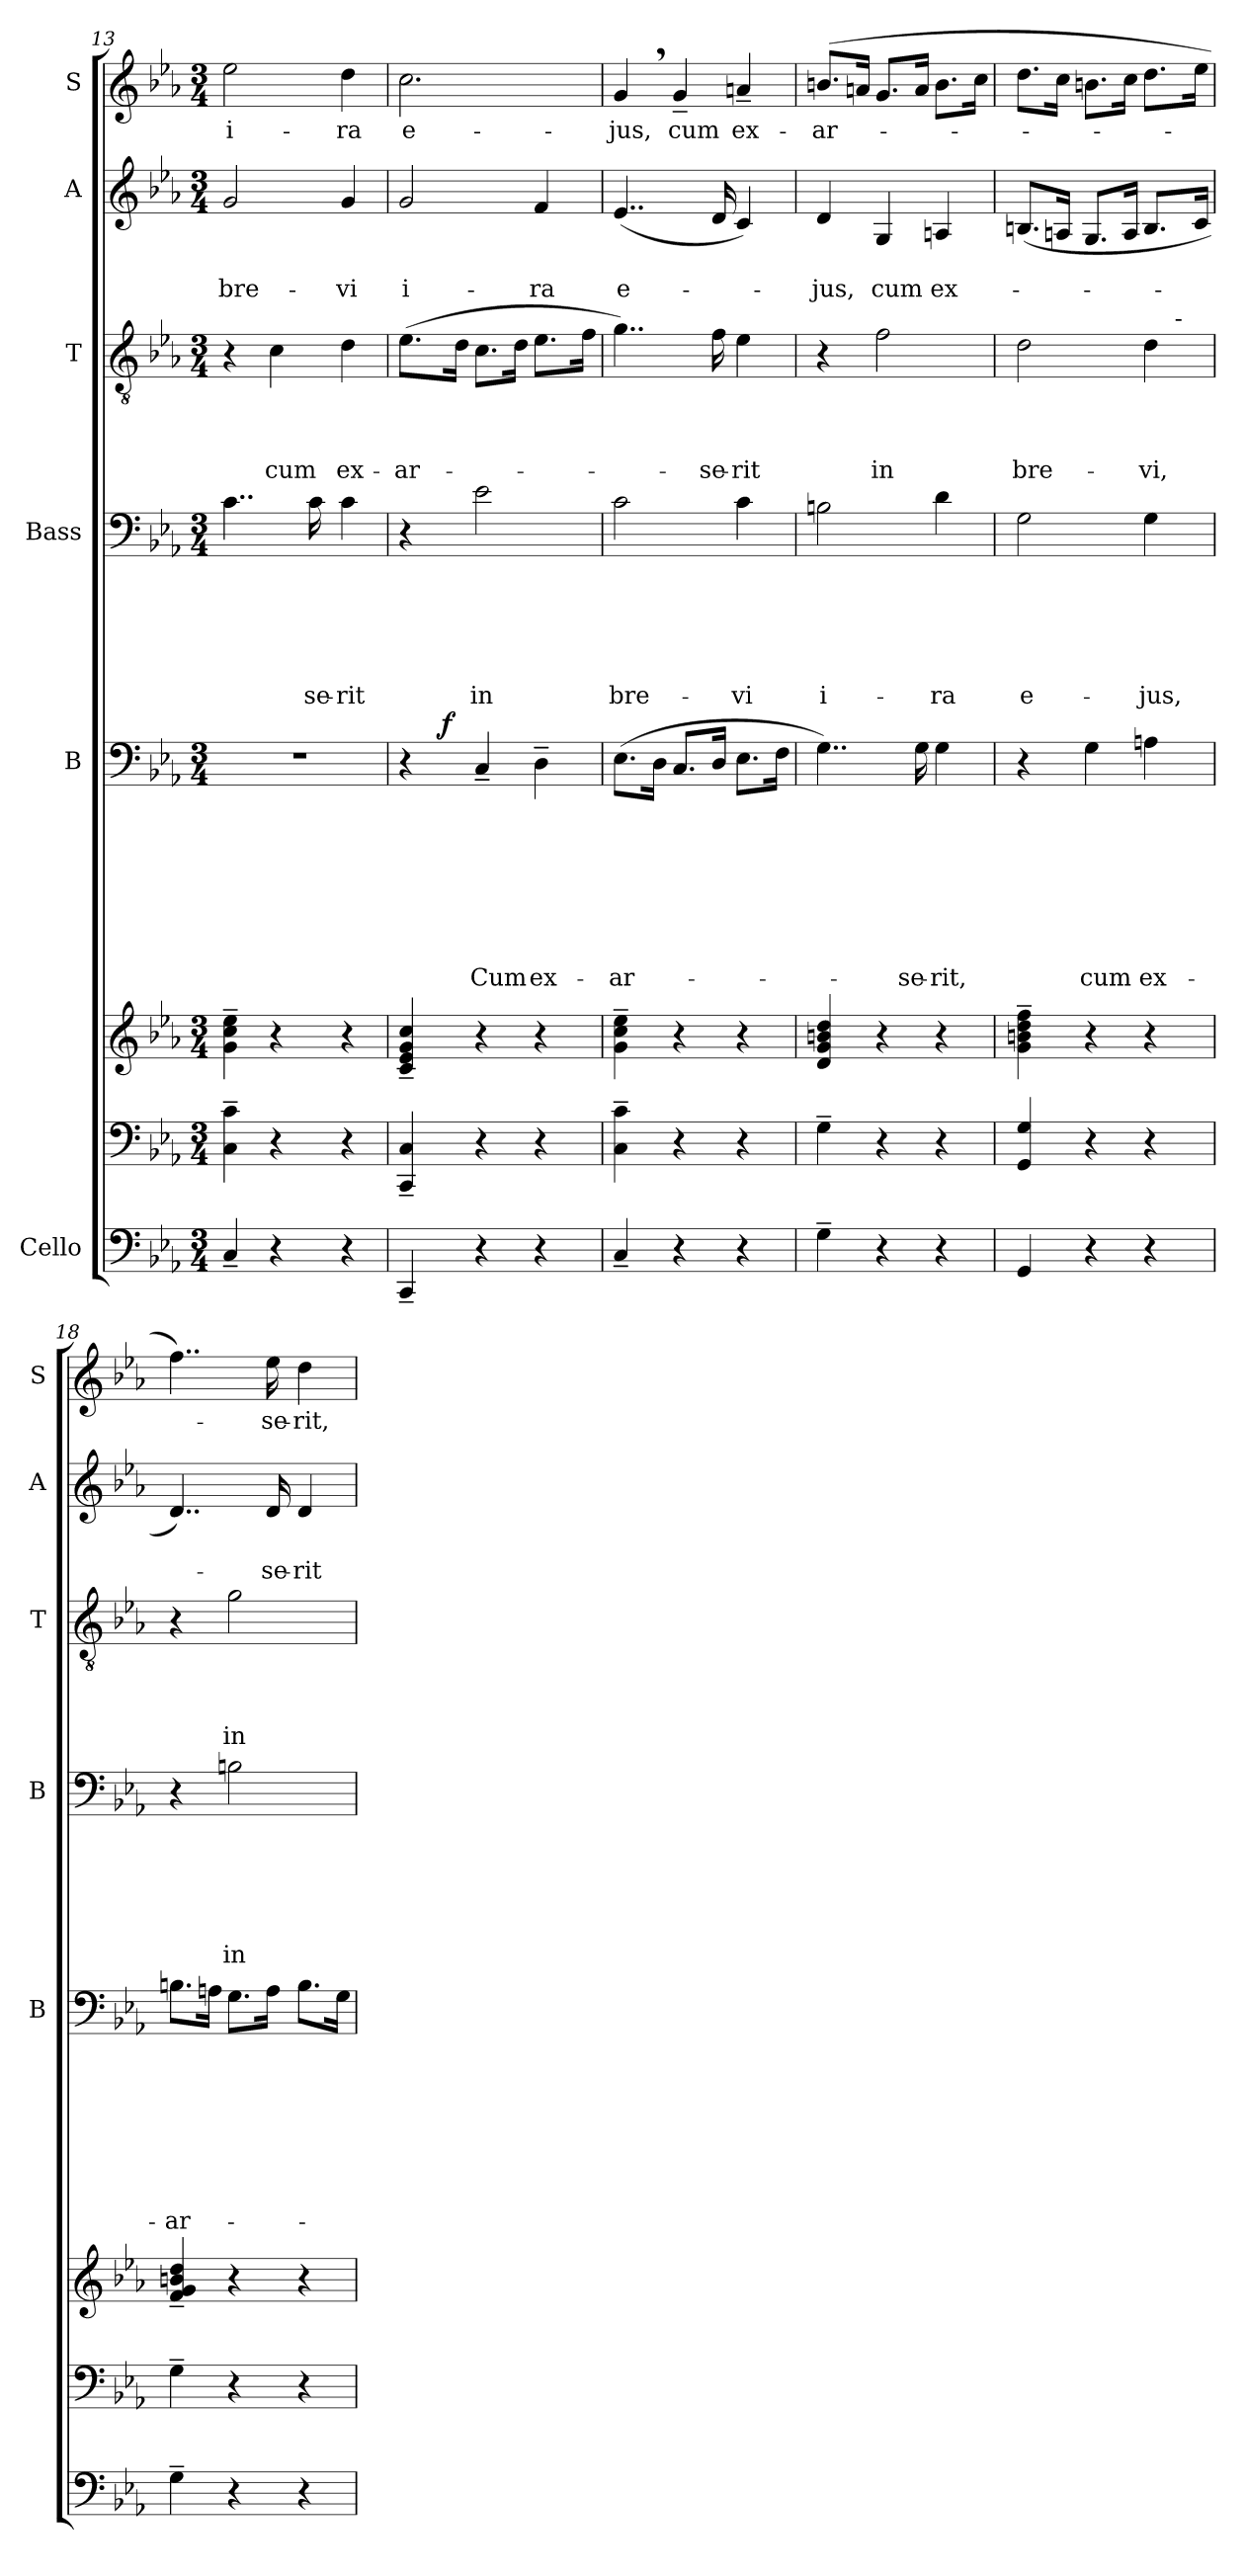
**kern	**kern	**kern	**kern	**text	**text	**text	**text	**text	**text	**text	**text	**dynam	**kern	**text	**text	**text	**text	**text	**text	**kern	**text	**text	**text	**text	**kern	**text	**text	**kern	**text
*part8	*part7	*part6	*part5	*part5	*part5	*part5	*part5	*part5	*part5	*part5	*part5	*part5	*part4	*part4	*part4	*part4	*part4	*part4	*part4	*part3	*part3	*part3	*part3	*part3	*part2	*part2	*part2	*part1	*part1
*staff8	*staff7	*staff6	*staff5	*staff5	*staff5	*staff5	*staff5	*staff5	*staff5	*staff5	*staff5	*staff5	*staff4	*staff4	*staff4	*staff4	*staff4	*staff4	*staff4	*staff3	*staff3	*staff3	*staff3	*staff3	*staff2	*staff2	*staff2	*staff1	*staff1
*I"Cello	*	*	*I"B	*	*	*	*	*	*	*	*	*	*I"Bass	*	*	*	*	*	*	*I"T	*	*	*	*	*I"A	*	*	*I"S	*
*	*	*	*I'B	*	*	*	*	*	*	*	*	*	*I'B	*	*	*	*	*	*	*I'T	*	*	*	*	*I'A	*	*	*I'S	*
*clefF4	*clefF4	*clefG2	*clefF4	*	*	*	*	*	*	*	*	*	*clefF4	*	*	*	*	*	*	*clefGv2	*	*	*	*	*clefG2	*	*	*clefG2	*
*k[b-e-a-]	*k[b-e-a-]	*k[b-e-a-]	*k[b-e-a-]	*	*	*	*	*	*	*	*	*	*k[b-e-a-]	*	*	*	*	*	*	*k[b-e-a-]	*	*	*	*	*k[b-e-a-]	*	*	*k[b-e-a-]	*
*E-:	*E-:	*E-:	*E-:	*	*	*	*	*	*	*	*	*	*E-:	*	*	*	*	*	*	*E-:	*	*	*	*	*E-:	*	*	*E-:	*
*M3/4	*M3/4	*M3/4	*M3/4	*	*	*	*	*	*	*	*	*	*M3/4	*	*	*	*	*	*	*M3/4	*	*	*	*	*M3/4	*	*	*M3/4	*
=13	=13	=13	=13	=13	=13	=13	=13	=13	=13	=13	=13	=13	=13	=13	=13	=13	=13	=13	=13	=13	=13	=13	=13	=13	=13	=13	=13	=13	=13
!	!	!	!LO:N:vis=1	!	!	!	!	!	!	!	!	!	!	!	!	!	!	!	!	!	!	!	!	!	!	!	!LO:LY:b	!	!LO:LY:b
4C~</	4C\~> 4c\~>	4g\~> 4cc\~> 4ee-\~>	2.r	.	.	.	.	.	.	.	.	.	4..c\	.	.	.	.	.	.	4r	.	.	.	.	2g/	.	bre-	2ee-\	i-
!	!	!	!	!	!	!	!	!	!	!	!	!	!	!	!	!	!	!	!	!	!	!	!	!LO:LY:b	!	!	!	!	!
4r	4r	4r	.	.	.	.	.	.	.	.	.	.	.	.	.	.	.	.	.	4c\	.	.	.	cum	.	.	.	.	.
!	!	!	!	!	!	!	!	!	!	!	!	!	!	!	!	!	!	!	!LO:LY:b	!	!	!	!	!	!	!	!	!	!
.	.	.	.	.	.	.	.	.	.	.	.	.	16c\	.	.	.	.	.	-se-	.	.	.	.	.	.	.	.	.	.
!	!	!	!	!	!	!	!	!	!	!	!	!	!	!	!	!	!	!	!LO:LY:b:rj	!	!	!	!	!LO:LY:b	!	!	!LO:LY:b	!	!LO:LY:b
4r	4r	4r	.	.	.	.	.	.	.	.	.	.	4c\	.	.	.	.	.	-rit	4d\	.	.	.	ex-	4g/	.	-vi	4dd\	-ra
=14	=14	=14	=14	=14	=14	=14	=14	=14	=14	=14	=14	=14	=14	=14	=14	=14	=14	=14	=14	=14	=14	=14	=14	=14	=14	=14	=14	=14	=14
!	!	!	!	!	!	!	!	!	!	!	!	!	!	!	!	!	!	!	!	!	!	!	!	!LO:LY:b	!	!	!LO:LY:b	!	!LO:LY:b
*	*	*	*^	*	*	*	*	*	*	*	*	*	*	*	*	*	*	*	*	*	*	*	*	*	*	*	*	*	*
4CC~</	4CC/~< 4C/~<	4c/~< 4e-/~< 4g/~< 4cc/~<	4r	8ryy	.	.	.	.	.	.	.	.	.	4r	.	.	.	.	.	.	(>8.e-\L	.	.	.	-ar-	2g/	.	i-	2.cc\	e-
.	.	.	.	32ryy	.	.	.	.	.	.	.	.	.	.	.	.	.	.	.	.	.	.	.	.	.	.	.	.	.	.
!	!	!	!	!	!	!	!	!	!	!	!	!	!LO:DY:a	!	!	!	!	!	!	!	!	!	!	!	!	!	!	!	!	!
.	.	.	.	2ryy	.	.	.	.	.	.	.	.	f	.	.	.	.	.	.	.	.	.	.	.	.	.	.	.	.	.
.	.	.	.	.	.	.	.	.	.	.	.	.	.	.	.	.	.	.	.	.	16d\Jk	.	.	.	.	.	.	.	.	.
!	!	!	!	!	!	!	!	!	!	!	!	!LO:LY:b	!	!	!	!	!	!	!	!LO:LY:b	!	!	!	!	!	!	!	!	!	!
4r	4r	4r	4C~</	.	.	.	.	.	.	.	.	Cum	.	2e-\	.	.	.	.	.	in	8.c\L	.	.	.	.	.	.	.	.	.
.	.	.	.	.	.	.	.	.	.	.	.	.	.	.	.	.	.	.	.	.	16d\Jk	.	.	.	.	.	.	.	.	.
!	!	!	!	!	!	!	!	!	!	!	!	!LO:LY:b	!	!	!	!	!	!	!	!	!	!	!	!	!	!	!	!LO:LY:b	!	!
4r	4r	4r	4D~>\	.	.	.	.	.	.	.	.	ex-	.	.	.	.	.	.	.	.	8.e-\L	.	.	.	.	4f/	.	-ra	.	.
.	.	.	.	16.ryy	.	.	.	.	.	.	.	.	.	.	.	.	.	.	.	.	.	.	.	.	.	.	.	.	.	.
.	.	.	.	.	.	.	.	.	.	.	.	.	.	.	.	.	.	.	.	.	16f\Jk	.	.	.	.	.	.	.	.	.
=15	=15	=15	=15	=15	=15	=15	=15	=15	=15	=15	=15	=15	=15	=15	=15	=15	=15	=15	=15	=15	=15	=15	=15	=15	=15	=15	=15	=15	=15	=15
!	!	!	!	!	!	!	!	!	!	!	!	!LO:LY:b	!	!	!	!	!	!	!	!LO:LY:b	!	!	!	!	!	!	!	!LO:LY:b	!	!LO:LY:b
*	*	*	*v	*v	*	*	*	*	*	*	*	*	*	*	*	*	*	*	*	*	*	*	*	*	*	*	*	*	*	*
4C~</	4C\~> 4c\~>	4g\~> 4cc\~> 4ee-\~>	(>8.E-\L	.	.	.	.	.	.	.	-ar-	.	2c\	.	.	.	.	.	bre-	4..g\)	.	.	.	.	(<4..e-/	.	e-	4g,>/	-jus,
.	.	.	16D\Jk	.	.	.	.	.	.	.	.	.	.	.	.	.	.	.	.	.	.	.	.	.	.	.	.	.	.
!	!	!	!	!	!	!	!	!	!	!	!	!	!	!	!	!	!	!	!	!	!	!	!	!	!	!	!	!	!LO:LY:b
4r	4r	4r	8.C/L	.	.	.	.	.	.	.	.	.	.	.	.	.	.	.	.	.	.	.	.	.	.	.	.	4g~</	cum
!	!	!	!	!	!	!	!	!	!	!	!	!	!	!	!	!	!	!	!	!	!	!	!	!LO:LY:b	!	!	!	!	!
.	.	.	16D/Jk	.	.	.	.	.	.	.	.	.	.	.	.	.	.	.	.	16f\	.	.	.	-se-	16d/	.	.	.	.
!	!	!	!	!	!	!	!	!	!	!	!	!	!	!	!	!	!	!	!LO:LY:b	!	!	!	!	!LO:LY:b	!	!	!	!	!LO:LY:b
4r	4r	4r	8.E-\L	.	.	.	.	.	.	.	.	.	4c\	.	.	.	.	.	-vi	4e-\	.	.	.	-rit	4c/)	.	.	4an~</	ex-
.	.	.	16F\Jk	.	.	.	.	.	.	.	.	.	.	.	.	.	.	.	.	.	.	.	.	.	.	.	.	.	.
=16	=16	=16	=16	=16	=16	=16	=16	=16	=16	=16	=16	=16	=16	=16	=16	=16	=16	=16	=16	=16	=16	=16	=16	=16	=16	=16	=16	=16	=16
!	!	!	!	!	!	!	!	!	!	!	!	!	!	!	!	!	!	!	!LO:LY:b	!	!	!	!	!	!	!	!LO:LY:b	!	!LO:LY:b
4G~>\	4G~>\	4d/ 4g/ 4bn/ 4dd/	4..G\)	.	.	.	.	.	.	.	.	.	2Bn\	.	.	.	.	.	i-	4r	.	.	.	.	4d/	.	-jus,	(>8.bn/L	-ar-
.	.	.	.	.	.	.	.	.	.	.	.	.	.	.	.	.	.	.	.	.	.	.	.	.	.	.	.	16an/Jk	.
!	!	!	!	!	!	!	!	!	!	!	!	!	!	!	!	!	!	!	!	!	!	!	!	!LO:LY:b	!	!	!LO:LY:b	!	!
4r	4r	4r	.	.	.	.	.	.	.	.	.	.	.	.	.	.	.	.	.	2f\	.	.	.	in	4G/	.	cum	8.g/L	.
!	!	!	!	!	!	!	!	!	!	!	!LO:LY:b	!	!	!	!	!	!	!	!	!	!	!	!	!	!	!	!	!	!
.	.	.	16G\	.	.	.	.	.	.	.	-se-	.	.	.	.	.	.	.	.	.	.	.	.	.	.	.	.	16a/Jk	.
!	!	!	!	!	!	!	!	!	!	!	!LO:LY:b:rj	!	!	!	!	!	!	!	!LO:LY:b	!	!	!	!	!	!	!	!LO:LY:b	!	!
4r	4r	4r	4G\	.	.	.	.	.	.	.	-rit,	.	4d\	.	.	.	.	.	-ra	.	.	.	.	.	4An/	.	ex-	8.b\L	.
.	.	.	.	.	.	.	.	.	.	.	.	.	.	.	.	.	.	.	.	.	.	.	.	.	.	.	.	16cc\Jk	.
!!LO:PB:g=z
=17	=17	=17	=17	=17	=17	=17	=17	=17	=17	=17	=17	=17	=17	=17	=17	=17	=17	=17	=17	=17	=17	=17	=17	=17	=17	=17	=17	=17	=17
!	!	!	!	!	!	!	!	!	!	!	!	!	!	!	!	!	!	!	!	!LO:TX:a:t=ar	!	!	!	!	!	!	!	!	!
!	!	!	!	!	!	!	!	!	!	!	!	!	!	!	!	!	!	!	!LO:LY:b	!	!	!	!	!LO:LY:b	!	!	!	!	!
*	*	*	*	*	*	*	*	*	*	*	*	*	*	*	*	*	*	*	*	*^	*	*	*	*	*	*	*	*	*
4GG/	4GG/ 4G/	4g\~> 4bn\~> 4dd\~> 4ff\~>	4r	.	.	.	.	.	.	.	.	.	2G\	.	.	.	.	.	e-	2d\	2ryy	.	.	.	bre-	(<8.Bn/L	.	.	8.dd\L	.
.	.	.	.	.	.	.	.	.	.	.	.	.	.	.	.	.	.	.	.	.	.	.	.	.	.	16An/Jk	.	.	16cc\Jk	.
!	!	!	!	!	!	!	!	!	!	!	!LO:LY:b	!	!	!	!	!	!	!	!	!	!	!	!	!	!	!	!	!	!	!
4r	4r	4r	4G\	.	.	.	.	.	.	.	cum	.	.	.	.	.	.	.	.	.	.	.	.	.	.	8.G/L	.	.	8.bn\L	.
.	.	.	.	.	.	.	.	.	.	.	.	.	.	.	.	.	.	.	.	.	.	.	.	.	.	16A/Jk	.	.	16cc\Jk	.
!	!	!	!	!	!	!	!	!	!	!	!LO:LY:b	!	!	!	!	!	!	!	!LO:LY:b	!	!	!	!	!	!LO:LY:b	!	!	!	!	!
4r	4r	4r	4An\	.	.	.	.	.	.	.	ex-	.	4G\	.	.	.	.	.	-jus,	4d\	8ryy	.	.	.	-vi,	8.B/L	.	.	8.dd\L	.
!	!	!	!	!	!	!	!	!	!	!	!	!	!	!	!	!	!	!	!	!	!LO:TX:a:t=-	!	!	!	!	!	!	!	!	!
.	.	.	.	.	.	.	.	.	.	.	.	.	.	.	.	.	.	.	.	.	8ryy	.	.	.	.	.	.	.	.	.
.	.	.	.	.	.	.	.	.	.	.	.	.	.	.	.	.	.	.	.	.	.	.	.	.	.	16c/Jk	.	.	16ee-\Jk	.
=18	=18	=18	=18	=18	=18	=18	=18	=18	=18	=18	=18	=18	=18	=18	=18	=18	=18	=18	=18	=18	=18	=18	=18	=18	=18	=18	=18	=18	=18	=18
!	!	!	!	!	!	!	!	!	!	!	!LO:LY:b	!	!	!	!	!	!	!	!	!	!	!	!	!	!	!	!	!	!	!
*	*	*	*	*	*	*	*	*	*	*	*	*	*	*	*	*	*	*	*	*v	*v	*	*	*	*	*	*	*	*	*
4G~>\	4G~>\	4f/~< 4g/~< 4bn/~< 4dd/~<	8.Bn\L	.	.	.	.	.	.	.	-ar-	.	4r	.	.	.	.	.	.	4r	.	.	.	.	4..d/)	.	.	4..ff\)	.
.	.	.	16An\Jk	.	.	.	.	.	.	.	.	.	.	.	.	.	.	.	.	.	.	.	.	.	.	.	.	.	.
!	!	!	!	!	!	!	!	!	!	!	!	!	!	!	!	!	!	!	!LO:LY:b	!	!	!	!	!LO:LY:b	!	!	!	!	!
4r	4r	4r	8.G\L	.	.	.	.	.	.	.	.	.	2Bn\	.	.	.	.	.	in	2g\	.	.	.	in	.	.	.	.	.
!	!	!	!	!	!	!	!	!	!	!	!	!	!	!	!	!	!	!	!	!	!	!	!	!	!	!	!LO:LY:b	!	!LO:LY:b
.	.	.	16A\Jk	.	.	.	.	.	.	.	.	.	.	.	.	.	.	.	.	.	.	.	.	.	16d/	.	-se-	16ee-\	-se-
!	!	!	!	!	!	!	!	!	!	!	!	!	!	!	!	!	!	!	!	!	!	!	!	!	!	!	!LO:LY:b	!	!LO:LY:b
4r	4r	4r	8.B\L	.	.	.	.	.	.	.	.	.	.	.	.	.	.	.	.	.	.	.	.	.	4d/	.	-rit	4dd\	-rit,
.	.	.	16G\Jk	.	.	.	.	.	.	.	.	.	.	.	.	.	.	.	.	.	.	.	.	.	.	.	.	.	.
=	=	=	=	=	=	=	=	=	=	=	=	=	=	=	=	=	=	=	=	=	=	=	=	=	=	=	=	=	=
*-	*-	*-	*-	*-	*-	*-	*-	*-	*-	*-	*-	*-	*-	*-	*-	*-	*-	*-	*-	*-	*-	*-	*-	*-	*-	*-	*-	*-	*-
